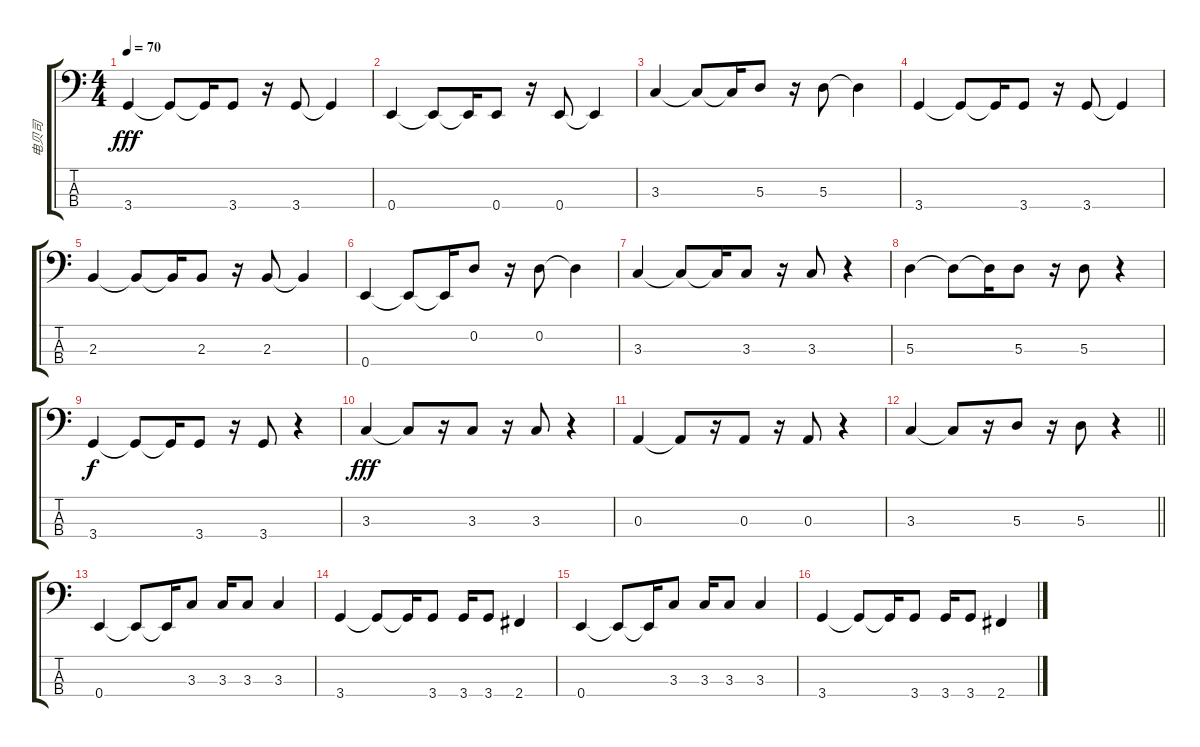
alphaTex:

\track ("电贝司" "电贝司") {instrument electricbassfinger}
\staff {score tabs}
\tuning (G2 D2 A1 E1) {hide}
\ts (4 4)
\tempo 70
\clef f4
\ks c
3.4.4{dy fff} 3.4{t}.8 3.4{t}.16 3.4.8 r.16 3.4.8 3.4{t}.4 |
0.4.4 0.4{t}.8 0.4{t}.16 0.4.8 r.16 0.4.8 0.4{t}.4 |
3.3.4 3.3{t}.8 3.3{t}.16 5.3.8 r.16 5.3.8 5.3{t}.4 |
3.4.4 3.4{t}.8 3.4{t}.16 3.4.8 r.16 3.4.8 3.4{t}.4 |
2.3.4 2.3{t}.8 2.3{t}.16 2.3.8 r.16 2.3.8 2.3{t}.4 |
0.4.4 0.4{t}.8 0.4{t}.16 0.2.8 r.16 0.2.8 0.2{t}.4 |
3.3.4 3.3{t}.8 3.3{t}.16 3.3.8 r.16 3.3.8 r.4 |
5.3.4 5.3{t}.8 5.3{t}.16 5.3.8 r.16 5.3.8 r.4 |
3.4.4{dy f} 3.4{t}.8 3.4{t}.16 3.4.8 r.16 3.4.8 r.4 |
3.3.4{dy fff} 3.3{t}.8 r.16 3.3.8 r.16 3.3.8 r.4 |
0.3.4 0.3{t}.8 r.16 0.3.8 r.16 0.3.8 r.4 |
\barLineRight lightlight
3.3.4 3.3{t}.8 r.16 5.3.8 r.16 5.3.8 r.4 |
\section ("" "")
0.4.4 0.4{t}.8 0.4{t}.16 3.3.8 3.3.16 3.3.8 3.3.4 |
3.4.4 3.4{t}.8 3.4{t}.16 3.4.8 3.4.16 3.4.8 2.4.4 |
0.4.4 0.4{t}.8 0.4{t}.16 3.3.8 3.3.16 3.3.8 3.3.4 |
3.4.4 3.4{t}.8 3.4{t}.16 3.4.8 3.4.16 3.4.8 2.4.4
